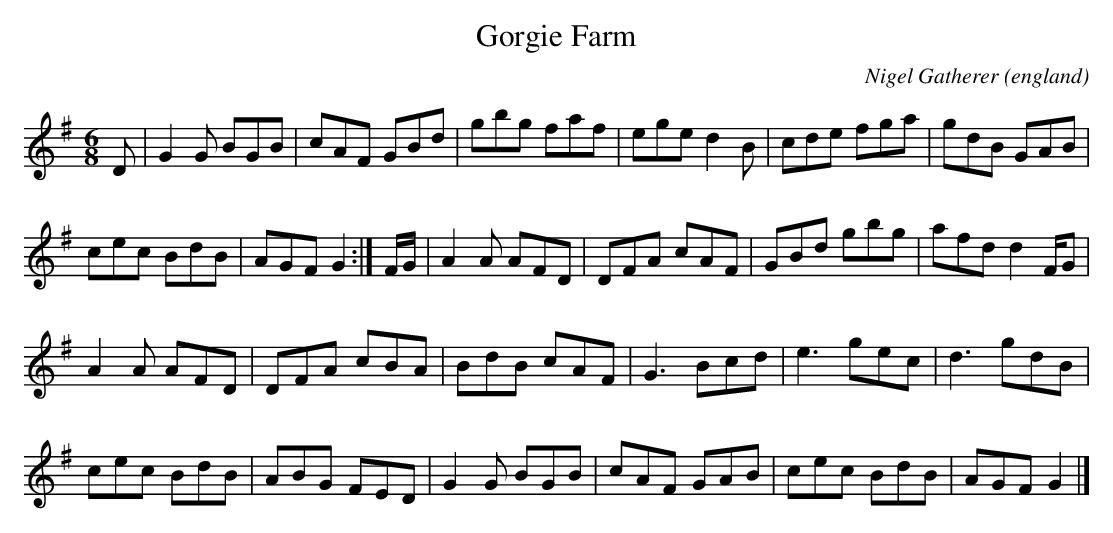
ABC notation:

X:1
T:Gorgie Farm
O:england
C:Nigel Gatherer
M:6/8
L:1/8
K:G
D|G2 G BGB|cAF GBd|gbg faf|ege d2 B|cde fga|gdB GAB|
cec BdB|AGF G2:|]F/G/|A2 A AFD|DFA cAF|GBd gbg|afd d2 F/G|
A2 A AFD|DFA cBA|BdB cAF|G3 Bcd|e3 gec|d3 gdB|
cec BdB|ABG FED|G2 G BGB|cAF GAB|cec BdB|AGF G2|]
